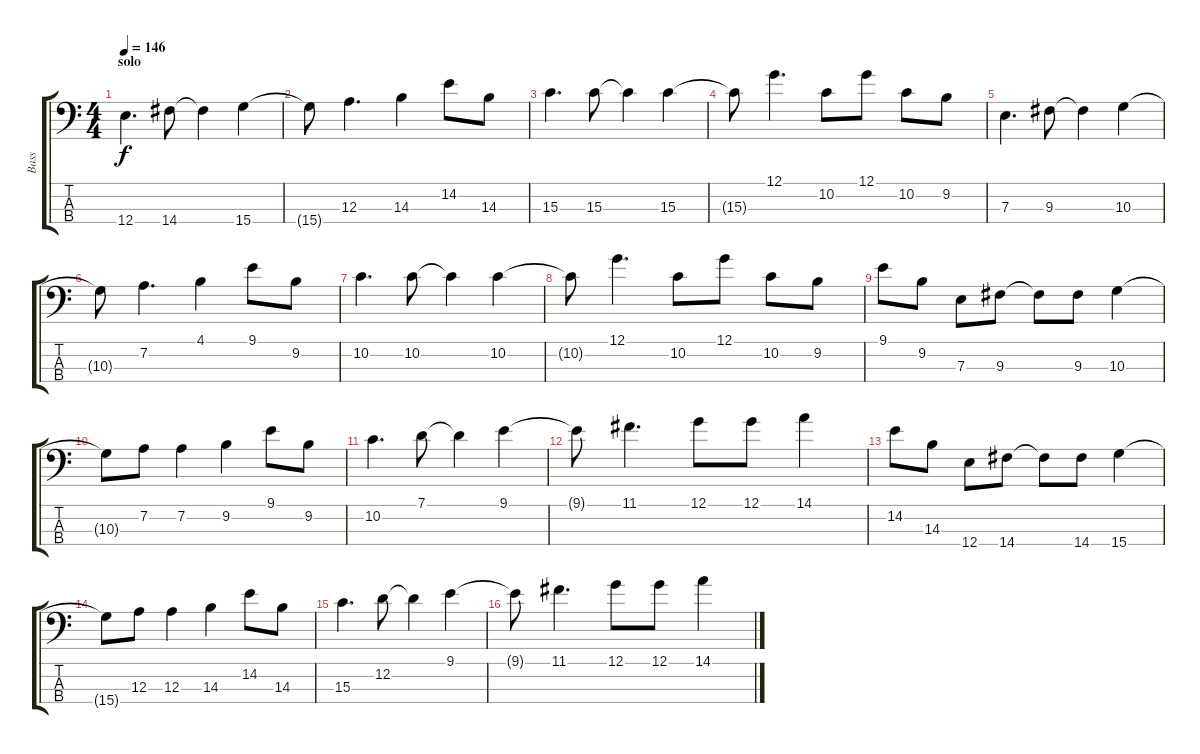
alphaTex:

\track ("Bass" "Bass") {instrument slapbass1}
\staff {score tabs}
\tuning (G2 D2 A1 E1) {hide}
\ts (4 4)
\section ("" "solo")
\tempo 146
\clef f4
\ks c
12.4.4{d dy f} 14.4.8 14.4{t}.4 15.4.4 |
15.4{t}.8 12.3.4{d} 14.3.4 14.2.8 14.3.8 |
15.3.4{d} 15.3.8 15.3{t}.4 15.3.4 |
15.3{t}.8 12.1.4{d} 10.2.8 12.1.8 10.2.8 9.2.8 |
7.3.4{d} 9.3.8 9.3{t}.4 10.3.4 |
10.3{t}.8 7.2.4{d} 4.1.4 9.1.8 9.2.8 |
10.2.4{d} 10.2.8 10.2{t}.4 10.2.4 |
10.2{t}.8 12.1.4{d} 10.2.8 12.1.8 10.2.8 9.2.8 |
9.1.8 9.2.8 7.3.8 9.3.8 9.3{t}.8 9.3.8 10.3.4 |
10.3{t}.8 7.2.8 7.2.4 9.2.4 9.1.8 9.2.8 |
10.2.4{d} 7.1.8 7.1{t}.4 9.1.4 |
9.1{t}.8 11.1.4{d} 12.1.8 12.1.8 14.1.4 |
14.2.8 14.3.8 12.4.8 14.4.8 14.4{t}.8 14.4.8 15.4.4 |
15.4{t}.8 12.3.8 12.3.4 14.3.4 14.2.8 14.3.8 |
15.3.4{d} 12.2.8 12.2{t}.4 9.1.4 |
9.1{t}.8 11.1.4{d} 12.1.8 12.1.8 14.1.4
